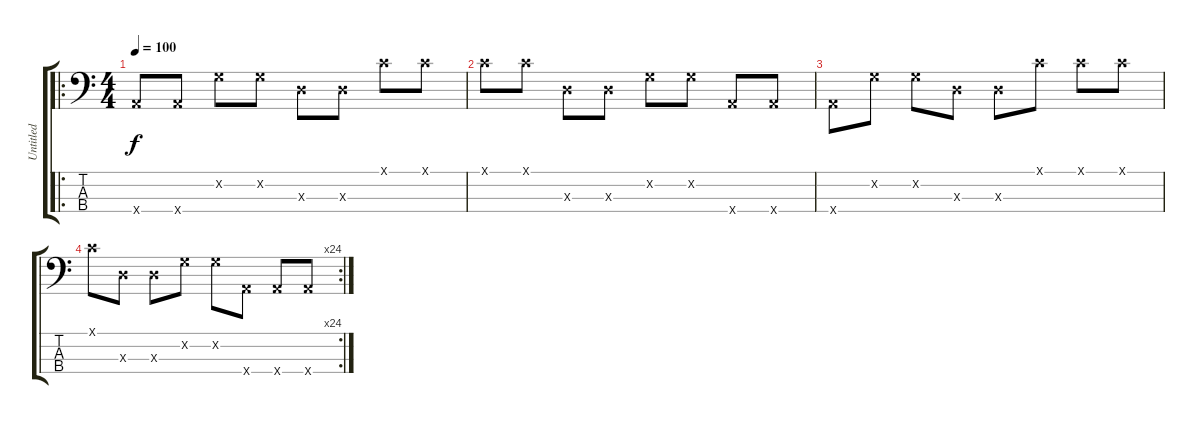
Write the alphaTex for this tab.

\track ("Untitled" "Untitled") {instrument electricbassfinger}
\staff {score tabs}
\tuning (G2 D2 A1 E1) {hide}
\ro
\ts (4 4)
\tempo 100
\clef f4
\ks c
5.4{x}.8{dy f instrument electricbassfinger} 5.4{x}.8 5.2{x}.8 5.2{x}.8 5.3{x}.8 5.3{x}.8 5.1{x}.8 5.1{x}.8 |
5.1{x}.8 5.1{x}.8 5.3{x}.8 5.3{x}.8 5.2{x}.8 5.2{x}.8 5.4{x}.8 5.4{x}.8 |
5.4{x}.8 5.2{x}.8 5.2{x}.8 5.3{x}.8 5.3{x}.8 5.1{x}.8 5.1{x}.8 5.1{x}.8 |
\rc 24
5.1{x}.8 5.3{x}.8 5.3{x}.8 5.2{x}.8 5.2{x}.8 5.4{x}.8 5.4{x}.8 5.4{x}.8
